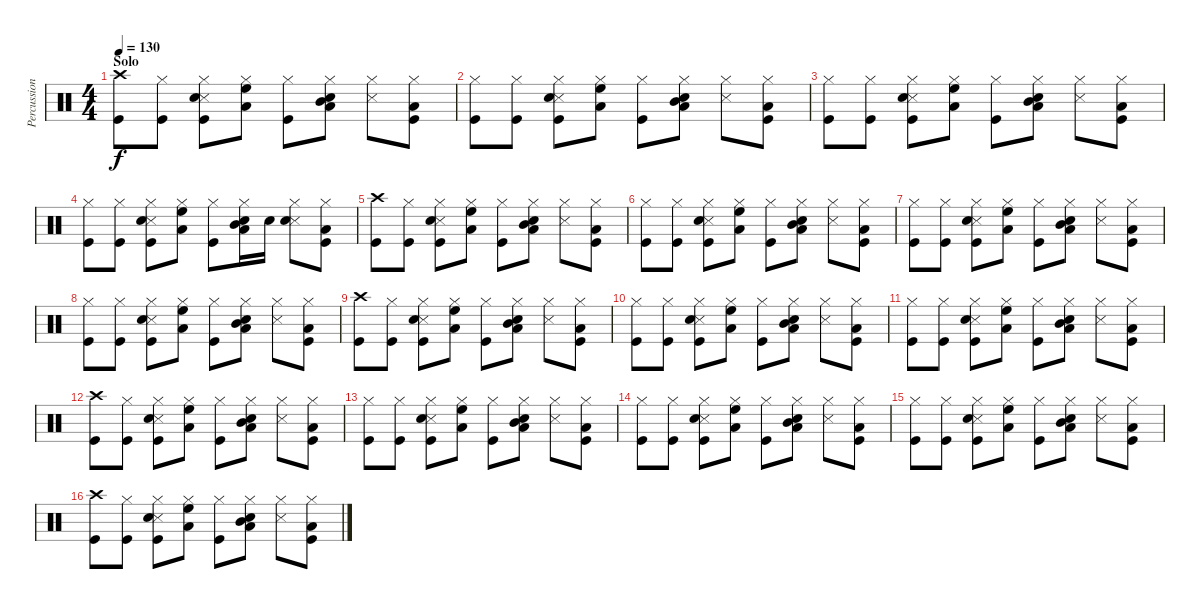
\track ("Percussion" "Percussion") {instrument percussion}
\staff {score}
\articulation defaults
\ts (4 4)
\section ("" "Solo")
\tempo 130
\clef neutral
\ks c
("Crash high (hit)" "Kick (hit)").8{dy f} ("Hi-Hat (closed)" "Kick (hit)").8 ("Hi-Hat (closed)" "Metronome (hit)" "Snare (hit) 2" "Kick (hit)").8 ("High Floor Tom (hit)" "Hi-Hat (closed)" "Low Floor Tom (hit)").8 ("Hi-Hat (closed)" "Kick (hit)").8 ("Mid Tom (hit)" "Hi-Hat (closed)" "Low Floor Tom (hit)" "Snare (hit) 2").8 ("Hi-Hat (closed)" "Metronome (hit)").8 ("Hi-Hat (closed)" "Low Floor Tom (hit)" "Kick (hit)").8 |
("Hi-Hat (closed)" "Kick (hit)").8 ("Hi-Hat (closed)" "Kick (hit)").8 ("Hi-Hat (closed)" "Metronome (hit)" "Snare (hit) 2" "Kick (hit)").8 ("High Floor Tom (hit)" "Hi-Hat (closed)" "Low Floor Tom (hit)").8 ("Hi-Hat (closed)" "Kick (hit)").8 ("Mid Tom (hit)" "Hi-Hat (closed)" "Low Floor Tom (hit)" "Snare (hit) 2").8 ("Hi-Hat (closed)" "Metronome (hit)").8 ("Hi-Hat (closed)" "Low Floor Tom (hit)" "Kick (hit)").8 |
("Hi-Hat (closed)" "Kick (hit)").8 ("Hi-Hat (closed)" "Kick (hit)").8 ("Hi-Hat (closed)" "Metronome (hit)" "Snare (hit) 2" "Kick (hit)").8 ("High Floor Tom (hit)" "Hi-Hat (closed)" "Low Floor Tom (hit)").8 ("Hi-Hat (closed)" "Kick (hit)").8 ("Mid Tom (hit)" "Hi-Hat (closed)" "Low Floor Tom (hit)" "Snare (hit) 2").8 ("Hi-Hat (closed)" "Metronome (hit)").8 ("Hi-Hat (closed)" "Low Floor Tom (hit)" "Kick (hit)").8 |
("Hi-Hat (closed)" "Kick (hit)").8 ("Hi-Hat (closed)" "Kick (hit)").8 ("Hi-Hat (closed)" "Metronome (hit)" "Snare (hit) 2" "Kick (hit)").8 ("High Floor Tom (hit)" "Hi-Hat (closed)" "Low Floor Tom (hit)").8 ("Hi-Hat (closed)" "Kick (hit)").8 ("Mid Tom (hit)" "Hi-Hat (closed)" "Low Floor Tom (hit)" "Snare (hit) 2").16 "Snare (hit) 2".16 ("Hi-Hat (closed)" "Metronome (hit)" "Snare (hit) 2").8 ("Hi-Hat (closed)" "Low Floor Tom (hit)" "Kick (hit)").8 |
("Crash high (hit)" "Kick (hit)").8 ("Hi-Hat (closed)" "Kick (hit)").8 ("Hi-Hat (closed)" "Metronome (hit)" "Snare (hit) 2" "Kick (hit)").8 ("High Floor Tom (hit)" "Hi-Hat (closed)" "Low Floor Tom (hit)").8 ("Hi-Hat (closed)" "Kick (hit)").8 ("Mid Tom (hit)" "Hi-Hat (closed)" "Low Floor Tom (hit)" "Snare (hit) 2").8 ("Hi-Hat (closed)" "Metronome (hit)").8 ("Hi-Hat (closed)" "Low Floor Tom (hit)" "Kick (hit)").8 |
("Hi-Hat (closed)" "Kick (hit)").8 ("Hi-Hat (closed)" "Kick (hit)").8 ("Hi-Hat (closed)" "Metronome (hit)" "Snare (hit) 2" "Kick (hit)").8 ("High Floor Tom (hit)" "Hi-Hat (closed)" "Low Floor Tom (hit)").8 ("Hi-Hat (closed)" "Kick (hit)").8 ("Mid Tom (hit)" "Hi-Hat (closed)" "Low Floor Tom (hit)" "Snare (hit) 2").8 ("Hi-Hat (closed)" "Metronome (hit)").8 ("Hi-Hat (closed)" "Low Floor Tom (hit)" "Kick (hit)").8 |
("Hi-Hat (closed)" "Kick (hit)").8 ("Hi-Hat (closed)" "Kick (hit)").8 ("Hi-Hat (closed)" "Metronome (hit)" "Snare (hit) 2" "Kick (hit)").8 ("High Floor Tom (hit)" "Hi-Hat (closed)" "Low Floor Tom (hit)").8 ("Hi-Hat (closed)" "Kick (hit)").8 ("Mid Tom (hit)" "Hi-Hat (closed)" "Low Floor Tom (hit)" "Snare (hit) 2").8 ("Hi-Hat (closed)" "Metronome (hit)").8 ("Hi-Hat (closed)" "Low Floor Tom (hit)" "Kick (hit)").8 |
("Hi-Hat (closed)" "Kick (hit)").8 ("Hi-Hat (closed)" "Kick (hit)").8 ("Hi-Hat (closed)" "Metronome (hit)" "Snare (hit) 2" "Kick (hit)").8 ("High Floor Tom (hit)" "Hi-Hat (closed)" "Low Floor Tom (hit)").8 ("Hi-Hat (closed)" "Kick (hit)").8 ("Mid Tom (hit)" "Hi-Hat (closed)" "Low Floor Tom (hit)" "Snare (hit) 2").8 ("Hi-Hat (closed)" "Metronome (hit)").8 ("Hi-Hat (closed)" "Low Floor Tom (hit)" "Kick (hit)").8 |
("Crash high (hit)" "Kick (hit)").8 ("Hi-Hat (closed)" "Kick (hit)").8 ("Hi-Hat (closed)" "Metronome (hit)" "Snare (hit) 2" "Kick (hit)").8 ("High Floor Tom (hit)" "Hi-Hat (closed)" "Low Floor Tom (hit)").8 ("Hi-Hat (closed)" "Kick (hit)").8 ("Mid Tom (hit)" "Hi-Hat (closed)" "Low Floor Tom (hit)" "Snare (hit) 2").8 ("Hi-Hat (closed)" "Metronome (hit)").8 ("Hi-Hat (closed)" "Low Floor Tom (hit)" "Kick (hit)").8 |
("Hi-Hat (closed)" "Kick (hit)").8 ("Hi-Hat (closed)" "Kick (hit)").8 ("Hi-Hat (closed)" "Metronome (hit)" "Snare (hit) 2" "Kick (hit)").8 ("High Floor Tom (hit)" "Hi-Hat (closed)" "Low Floor Tom (hit)").8 ("Hi-Hat (closed)" "Kick (hit)").8 ("Mid Tom (hit)" "Hi-Hat (closed)" "Low Floor Tom (hit)" "Snare (hit) 2").8 ("Hi-Hat (closed)" "Metronome (hit)").8 ("Hi-Hat (closed)" "Low Floor Tom (hit)" "Kick (hit)").8 |
("Hi-Hat (closed)" "Kick (hit)").8 ("Hi-Hat (closed)" "Kick (hit)").8 ("Hi-Hat (closed)" "Metronome (hit)" "Snare (hit) 2" "Kick (hit)").8 ("High Floor Tom (hit)" "Hi-Hat (closed)" "Low Floor Tom (hit)").8 ("Hi-Hat (closed)" "Kick (hit)").8 ("Mid Tom (hit)" "Hi-Hat (closed)" "Low Floor Tom (hit)" "Snare (hit) 2").8 ("Hi-Hat (closed)" "Metronome (hit)").8 ("Hi-Hat (closed)" "Low Floor Tom (hit)" "Kick (hit)").8 |
("Crash high (hit)" "Kick (hit)").8 ("Hi-Hat (closed)" "Kick (hit)").8 ("Hi-Hat (closed)" "Metronome (hit)" "Snare (hit) 2" "Kick (hit)").8 ("High Floor Tom (hit)" "Hi-Hat (closed)" "Low Floor Tom (hit)").8 ("Hi-Hat (closed)" "Kick (hit)").8 ("Mid Tom (hit)" "Hi-Hat (closed)" "Low Floor Tom (hit)" "Snare (hit) 2").8 ("Hi-Hat (closed)" "Metronome (hit)").8 ("Hi-Hat (closed)" "Low Floor Tom (hit)" "Kick (hit)").8 |
("Hi-Hat (closed)" "Kick (hit)").8 ("Hi-Hat (closed)" "Kick (hit)").8 ("Hi-Hat (closed)" "Metronome (hit)" "Snare (hit) 2" "Kick (hit)").8 ("High Floor Tom (hit)" "Hi-Hat (closed)" "Low Floor Tom (hit)").8 ("Hi-Hat (closed)" "Kick (hit)").8 ("Mid Tom (hit)" "Hi-Hat (closed)" "Low Floor Tom (hit)" "Snare (hit) 2").8 ("Hi-Hat (closed)" "Metronome (hit)").8 ("Hi-Hat (closed)" "Low Floor Tom (hit)" "Kick (hit)").8 |
("Hi-Hat (closed)" "Kick (hit)").8 ("Hi-Hat (closed)" "Kick (hit)").8 ("Hi-Hat (closed)" "Metronome (hit)" "Snare (hit) 2" "Kick (hit)").8 ("High Floor Tom (hit)" "Hi-Hat (closed)" "Low Floor Tom (hit)").8 ("Hi-Hat (closed)" "Kick (hit)").8 ("Mid Tom (hit)" "Hi-Hat (closed)" "Low Floor Tom (hit)" "Snare (hit) 2").8 ("Hi-Hat (closed)" "Metronome (hit)").8 ("Hi-Hat (closed)" "Low Floor Tom (hit)" "Kick (hit)").8 |
("Hi-Hat (closed)" "Kick (hit)").8 ("Hi-Hat (closed)" "Kick (hit)").8 ("Hi-Hat (closed)" "Metronome (hit)" "Snare (hit) 2" "Kick (hit)").8 ("High Floor Tom (hit)" "Hi-Hat (closed)" "Low Floor Tom (hit)").8 ("Hi-Hat (closed)" "Kick (hit)").8 ("Mid Tom (hit)" "Hi-Hat (closed)" "Low Floor Tom (hit)" "Snare (hit) 2").8 ("Hi-Hat (closed)" "Metronome (hit)").8 ("Hi-Hat (closed)" "Low Floor Tom (hit)" "Kick (hit)").8 |
("Crash high (hit)" "Kick (hit)").8 ("Hi-Hat (closed)" "Kick (hit)").8 ("Hi-Hat (closed)" "Metronome (hit)" "Snare (hit) 2" "Kick (hit)").8 ("High Floor Tom (hit)" "Hi-Hat (closed)" "Low Floor Tom (hit)").8 ("Hi-Hat (closed)" "Kick (hit)").8 ("Mid Tom (hit)" "Hi-Hat (closed)" "Low Floor Tom (hit)" "Snare (hit) 2").8 ("Hi-Hat (closed)" "Metronome (hit)").8 ("Hi-Hat (closed)" "Low Floor Tom (hit)" "Kick (hit)").8
